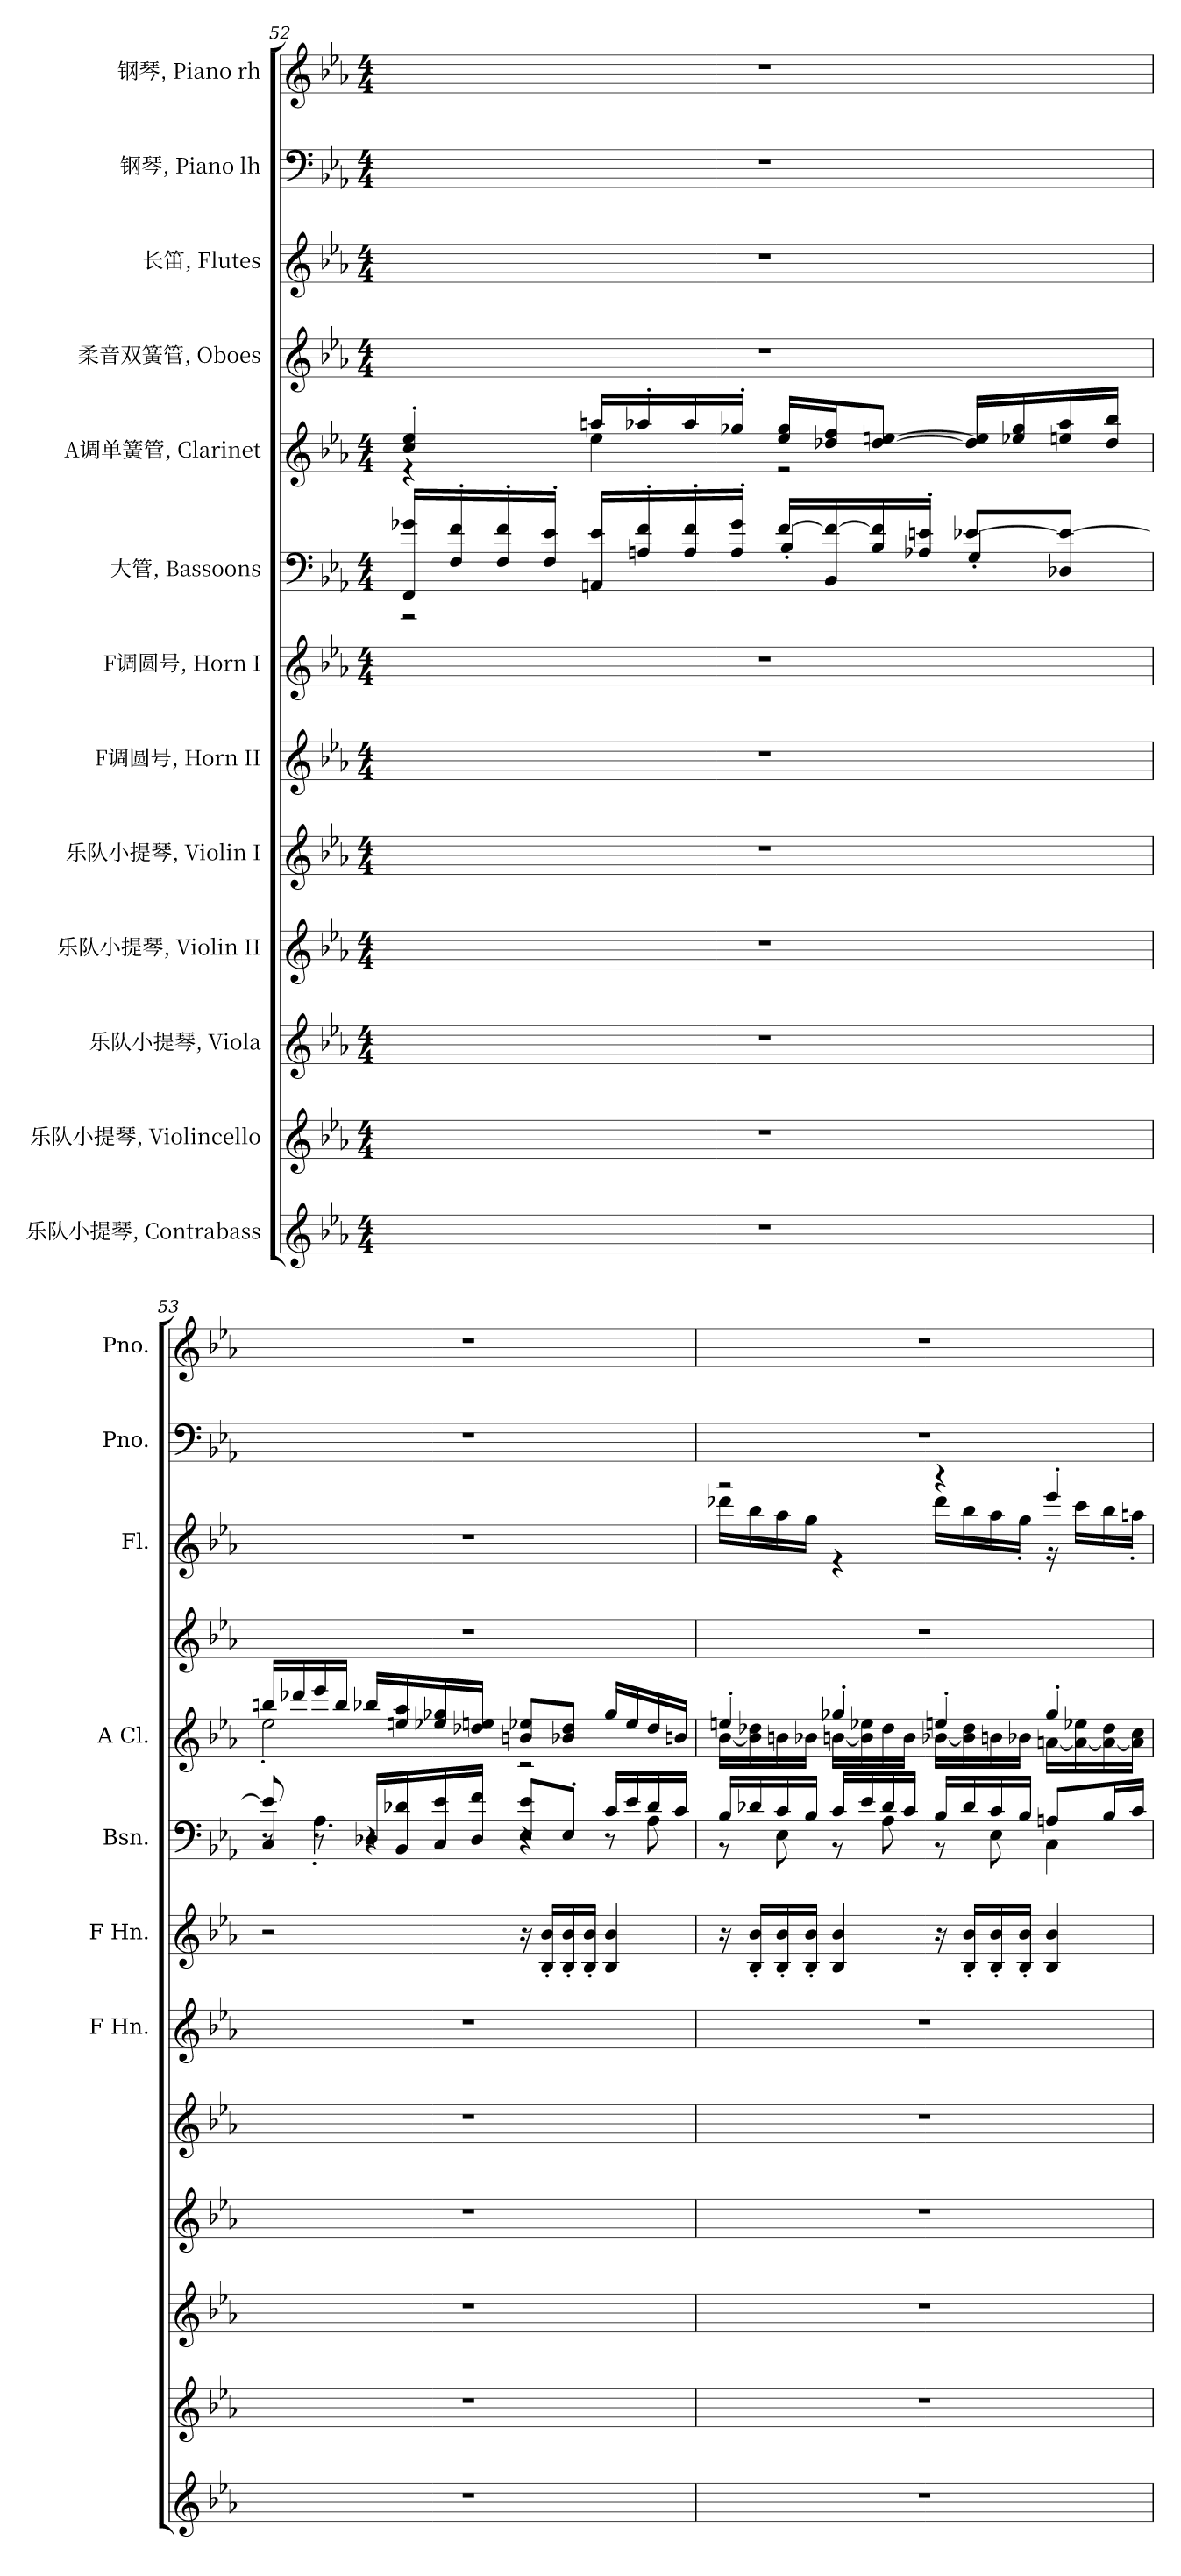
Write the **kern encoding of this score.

**kern	**kern	**kern	**kern	**kern	**kern	**kern	**kern	**kern	**kern	**kern	**kern	**kern
*part13	*part12	*part11	*part10	*part9	*part8	*part7	*part6	*part5	*part4	*part3	*part2	*part1
*staff13	*staff12	*staff11	*staff10	*staff9	*staff8	*staff7	*staff6	*staff5	*staff4	*staff3	*staff2	*staff1
*I"乐队小提琴, Contrabass	*I"乐队小提琴, Violincello	*I"乐队小提琴, Viola	*I"乐队小提琴, Violin II	*I"乐队小提琴, Violin I	*I"F调圆号, Horn II	*I"F调圆号, Horn I	*I"大管, Bassoons	*I"A调单簧管, Clarinet	*I"柔音双簧管, Oboes	*I"长笛, Flutes	*I"钢琴, Piano lh	*I"钢琴, Piano rh
*	*	*	*	*	*I'F Hn.	*I'F Hn.	*I'Bsn.	*I'A Cl.	*	*I'Fl.	*I'Pno.	*I'Pno.
!!LO:PB:g=z
*clefG2	*clefG2	*clefG2	*clefG2	*clefG2	*clefG2	*clefG2	*clefF4	*clefG2	*clefG2	*clefG2	*clefF4	*clefG2
*	*	*	*	*	*ITrd4c7	*ITrd4c7	*	*ITrd2c3	*ITrd2c3	*	*	*
*k[b-e-a-]	*k[b-e-a-]	*k[b-e-a-]	*k[b-e-a-]	*k[b-e-a-]	*k[b-e-a-d-]	*k[b-e-a-d-]	*k[b-e-a-]	*k[]	*k[]	*k[b-e-a-]	*k[b-e-a-]	*k[b-e-a-]
*M4/4	*M4/4	*M4/4	*M4/4	*M4/4	*M4/4	*M4/4	*M4/4	*M4/4	*M4/4	*M4/4	*M4/4	*M4/4
=52	=52	=52	=52	=52	=52	=52	=52	=52	=52	=52	=52	=52
*	*	*	*	*	*	*	*^	*^	*	*	*	*
1r	1r	1r	1r	1r	1r	1r	16FF/ 16g-X/LL	2r	4a/' 4cc/'	4r	1r	1r	1r	1r
.	.	.	.	.	.	.	16F/' 16f/'	.	.	.	.	.	.	.
.	.	.	.	.	.	.	16F/' 16f/'	.	.	.	.	.	.	.
.	.	.	.	.	.	.	16F/' 16e-/'JJ	.	.	.	.	.	.	.
.	.	.	.	.	.	.	16AAn/ 16e-/LL	.	16ff#X/LL	4cc\	.	.	.	.
.	.	.	.	.	.	.	16An/' 16f/'	.	16ffn'/	.	.	.	.	.
.	.	.	.	.	.	.	16A/' 16f/'	.	16ff/	.	.	.	.	.
.	.	.	.	.	.	.	16A/' 16g-/'JJ	.	16ee-X'/JJ	.	.	.	.	.
.	.	.	.	.	.	.	[16f/LL	4B-'/	16cc/ 16ee-/LL	2r	.	.	.	.
.	.	.	.	.	.	.	16BB-/ 16f/_	.	16b-X/ 16dd/J	.	.	.	.	.
.	.	.	.	.	.	.	16B-/ 16f/]	.	[8b-/ [8cc#X/J	.	.	.	.	.
.	.	.	.	.	.	.	16A-X/' 16en/'JJ	.	.	.	.	.	.	.
.	.	.	.	.	.	.	[8e-X/L	4G'/	16b-/] 16cc#/]LL	.	.	.	.	.
.	.	.	.	.	.	.	.	.	16ccn/ 16ee-/	.	.	.	.	.
.	.	.	.	.	.	.	8D-X/ 8e-/_J	.	16cc#X/ 16ff/	.	.	.	.	.
.	.	.	.	.	.	.	.	.	16b-/ 16gg/JJ	.	.	.	.	.
!!LO:PB:g=z
=53	=53	=53	=53	=53	=53	=53	=53	=53	=53	=53	=53	=53	=53	=53
*	*	*	*	*	*	*	*	*^	*	*	*	*	*	*
1r	1r	1r	1r	1r	1r	2r	8e-/]	8r	4C/	16gg#X/LL	2cc'\	1r	1r	1r	1r
.	.	.	.	.	.	.	.	.	.	16bb-X/	.	.	.	.	.
.	.	.	.	.	.	.	8r	4.A-'\	.	16ccc/	.	.	.	.	.
.	.	.	.	.	.	.	.	.	.	16gg#/JJ	.	.	.	.	.
.	.	.	.	.	.	.	16D-X/LL	.	4r	16ggn/LL	.	.	.	.	.
.	.	.	.	.	.	.	16BB-/ 16d-X/	.	.	16cc#X/ 16ff/	.	.	.	.	.
.	.	.	.	.	.	.	16C/ 16e-/	.	.	16ccn/ 16ee-X/	.	.	.	.	.
.	.	.	.	.	.	.	16D-/ 16f/JJ	.	.	16b-X/ 16cc#X/JJ	.	.	.	.	.
.	.	.	.	.	.	16r	8E-/ 8e-/L	4r	2r	8g#X/ 8ccn/L	2r	.	.	.	.
.	.	.	.	.	.	16E-/' 16e-/'LL	.	.	.	.	.	.	.	.	.
.	.	.	.	.	.	16E-/' 16e-/'	8E-'/J	.	.	8gn/ 8b-/J	.	.	.	.	.
.	.	.	.	.	.	16E-/' 16e-/'JJ	.	.	.	.	.	.	.	.	.
.	.	.	.	.	.	4E-/ 4e-/	16c/LL	8r	.	16ee-/LL	.	.	.	.	.
.	.	.	.	.	.	.	16e-/	.	.	16cc/	.	.	.	.	.
.	.	.	.	.	.	.	16d-/	8A-\	.	16b-/	.	.	.	.	.
.	.	.	.	.	.	.	16c/JJ	.	.	16g#X/JJ	.	.	.	.	.
*	*	*	*	*	*	*	*	*v	*v	*	*	*	*	*	*
!!LO:PB:g=z
=54	=54	=54	=54	=54	=54	=54	=54	=54	=54	=54	=54	=54	=54	=54
*	*	*	*	*	*	*	*	*	*	*	*	*^	*	*
1r	1r	1r	1r	1r	1r	16r	16B-/LL	8r	4cc#X'/	[16g\LL	1r	2r	16ddd-X\LL	1r	1r
.	.	.	.	.	.	16E-/' 16e-/'LL	16d-X/	.	.	16g\] 16b-X\	.	.	16bb-\	.	.
.	.	.	.	.	.	16E-/' 16e-/'	16c/	8E-\	.	16g#X\	.	.	16aa-\	.	.
.	.	.	.	.	.	16E-/' 16e-/'JJ	16B-/JJ	.	.	16gn\JJ	.	.	16gg\JJ	.	.
.	.	.	.	.	.	4E-/ 4e-/	16c/LL	8r	4ee-X'/	[16g#X\LL	.	.	4r	.	.
.	.	.	.	.	.	.	16e-/	.	.	16g#\] 16ccn\	.	.	.	.	.
.	.	.	.	.	.	.	16d-/	8A-\	.	16b-\	.	.	.	.	.
.	.	.	.	.	.	.	16c/JJ	.	.	16g#\JJ	.	.	.	.	.
.	.	.	.	.	.	16r	16B-/LL	8r	4cc#X'/	[16gn\LL	.	4r	16ddd-\LL	.	.
.	.	.	.	.	.	16E-/' 16e-/'LL	16d-/	.	.	16g\] 16b-\	.	.	16bb-\	.	.
.	.	.	.	.	.	16E-/' 16e-/'	16c/	8E-\	.	16g#X\	.	.	16aa-\	.	.
.	.	.	.	.	.	16E-/' 16e-/'JJ	16B-/JJ	.	.	16gn\JJ	.	.	16gg'\JJ	.	.
.	.	.	.	.	.	4E-/ 4e-/	8An/L	4C\	4ee-'/	[16f#X\LL	.	4eee-'/	16r	.	.
.	.	.	.	.	.	.	.	.	.	16f#\_ 16ccn\	.	.	16ccc\LL	.	.
.	.	.	.	.	.	.	16B-/L	.	.	16f#\_ 16b-\	.	.	16bb-\	.	.
.	.	.	.	.	.	.	16c/JJ	.	.	16f#\] 16a\JJ	.	.	16aan'\JJ	.	.
*	*	*	*	*	*	*	*v	*v	*	*	*	*v	*v	*	*
*	*	*	*	*	*	*	*	*v	*v	*	*	*	*
=	=	=	=	=	=	=	=	=	=	=	=	=
*-	*-	*-	*-	*-	*-	*-	*-	*-	*-	*-	*-	*-
